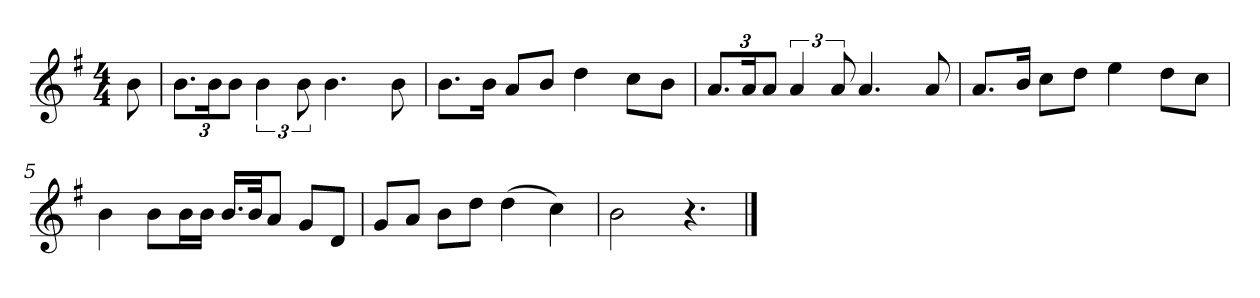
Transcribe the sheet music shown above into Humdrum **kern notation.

**kern
*part1
*staff1
*k[f#]
*M4/4
*MM120
=
8b
=1
12.bL
24bK
12bJ
6b
12b
4.b
8b
=2
8.bL
16bJk
8aL
8bJ
4dd
8ccL
8bJ
=3
12.aL
24aK
12aJ
6a
12a
4.a
8a
=4
8.aL
16bJk
8ccL
8ddJ
4ee
8ddL
8ccJ
=5
4b
8bL
16bL
16bJJ
16.bLL
32bJk
8aJ
8gL
8dJ
=6
8gL
8aJ
8bL
8ddJ
(4dd
4cc)
=7
2b
4.r
==
*-
